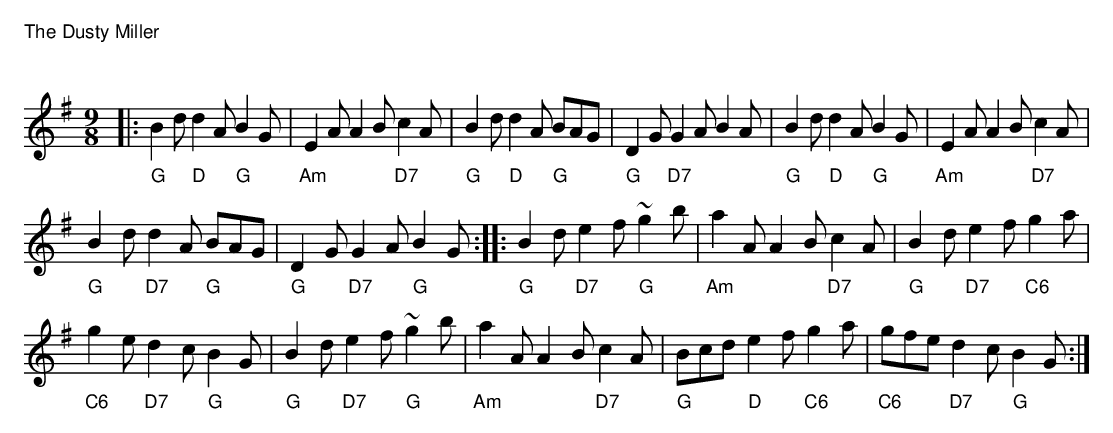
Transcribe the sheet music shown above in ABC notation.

X:1
T:The Dusty Miller
C:
M:9/8
L:1/8
K:G
V:1 gchord=down
|:"G"B2d "D"d2A "G"B2G | "Am"E2A A2B "D7"c2A | "G"B2d "D"d2A "G"BAG | "G"D2G "D7"G2A B2A | "G"B2d "D"d2A "G"B2G | "Am"E2A A2B "D7"c2A |
"G"B2d "D7"d2A "G"BAG | "G"D2G "D7"G2A "G"B2G :|:"G"B2d "D7"e2f "G"~g2b | "Am"a2A A2B "D7"c2A | "G"B2d "D7"e2f "C6"g2a |
"C6"g2e "D7"d2c "G"B2G | "G"B2d "D7"e2f "G"~g2b | "Am"a2A A2B "D7"c2A | "G"Bcd "D"e2f "C6"g2a | "C6"gfe "D7"d2c "G"B2G :|
